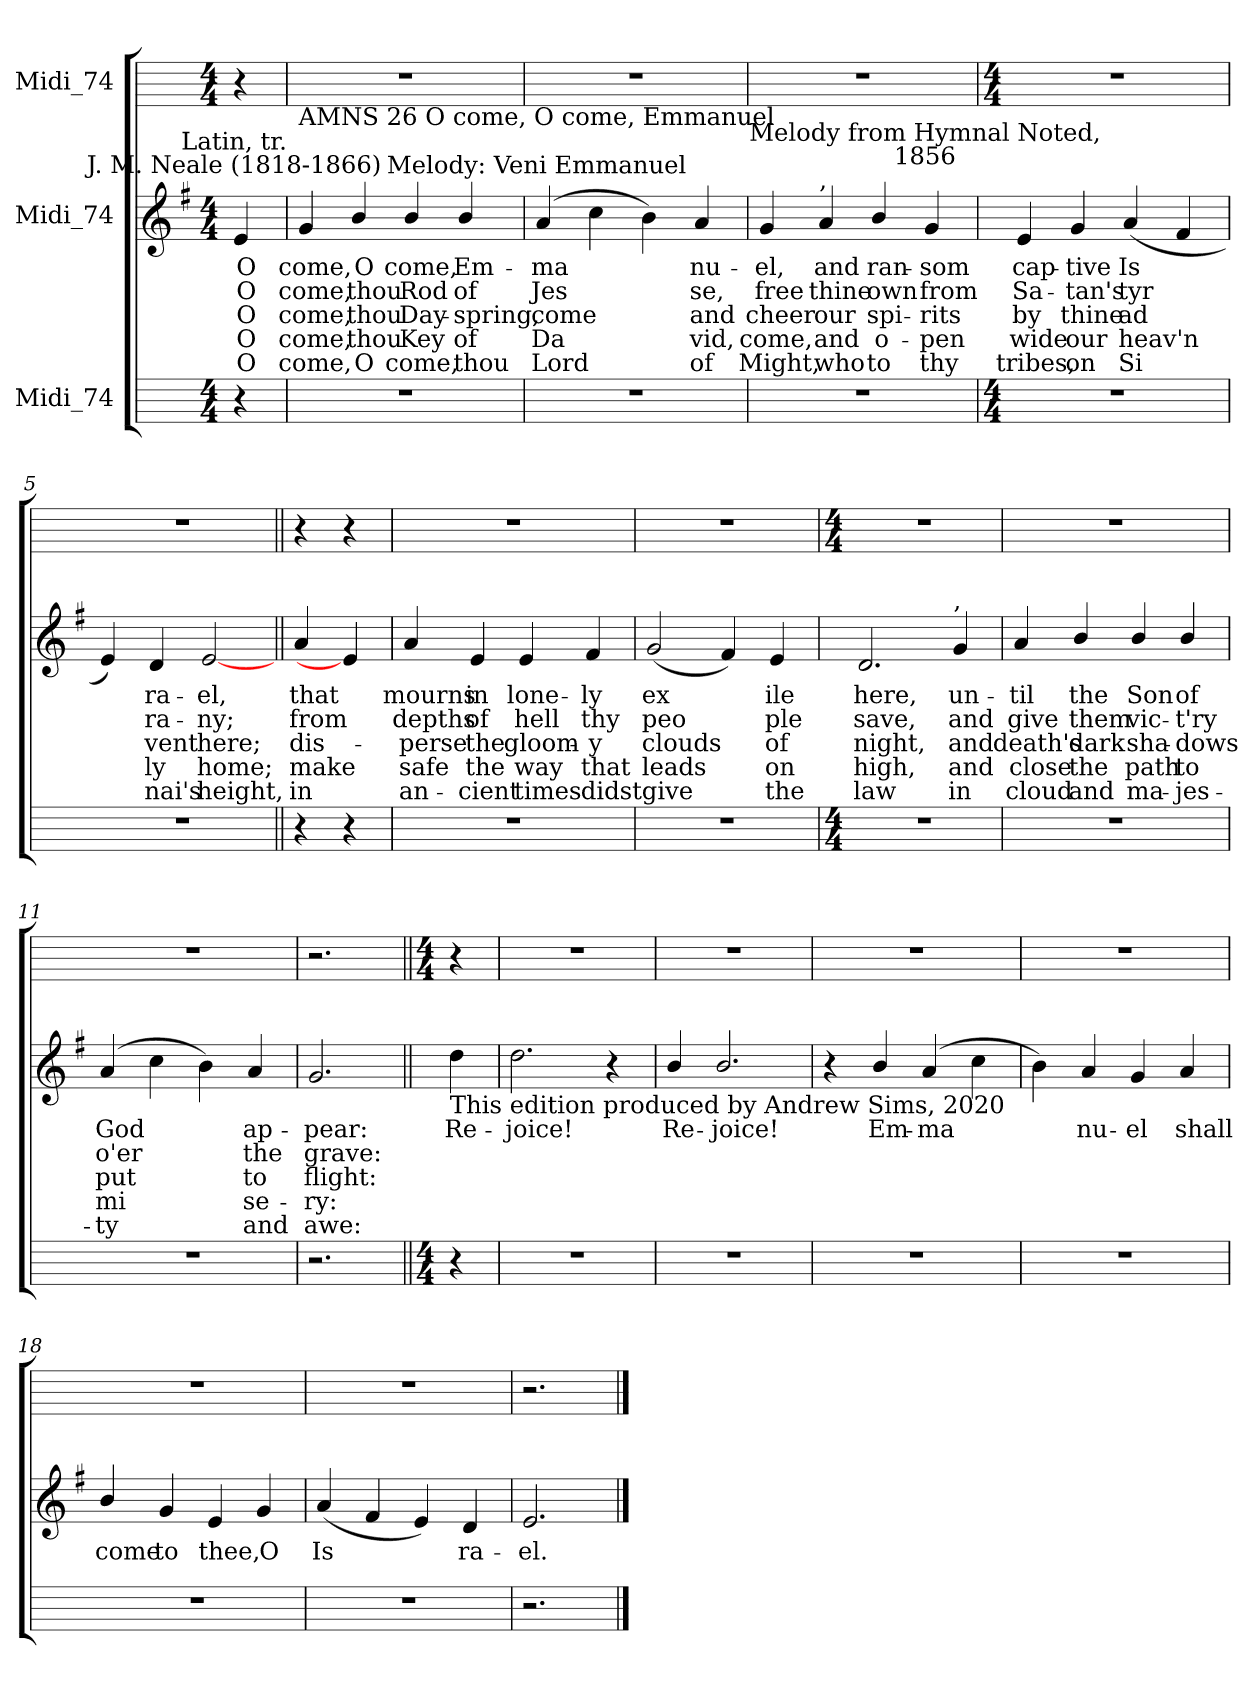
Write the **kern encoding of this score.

**kern	**kern	**text	**text	**text	**text	**text	**kern
*part3	*part2	*part2	*part2	*part2	*part2	*part2	*part1
*staff3	*staff2	*staff2	*staff2	*staff2	*staff2	*staff2	*staff1
*I"Midi_74	*I"Midi_74	*	*	*	*	*	*I"Midi_74
*	*clefG2	*	*	*	*	*	*
*	*k[f#]	*	*	*	*	*	*
*	*G:	*	*	*	*	*	*
*M4/4	*M4/4	*	*	*	*	*	*M4/4
=	=	=	=	=	=	=	=
!	!LO:TX:a:cj:t=Latin, tr.\nJ. M. Neale (1818-1866)	!	!	!	!	!	!
!	!	!LO:LY:b	!LO:LY:b	!LO:LY:b	!LO:LY:b	!LO:LY:b	!
4r	4e	O	O	O	O	O	4r
=1	=1	=1	=1	=1	=1	=1	=1
!	!	!LO:LY:b	!LO:LY:b	!LO:LY:b	!LO:LY:b	!LO:LY:b	!
1r	4g	come,	come,	come,	come,	come,	1r
!	!	!LO:LY:b	!LO:LY:b	!LO:LY:b	!LO:LY:b	!LO:LY:b	!
.	4b/	O	thou	thou	thou	O	.
!	!	!LO:LY:b	!LO:LY:b	!LO:LY:b	!LO:LY:b	!LO:LY:b	!
.	4b/	come,	Rod	Day-	-Key	come,	.
!	!	!LO:LY:b	!LO:LY:b	!LO:LY:b	!LO:LY:b	!LO:LY:b	!
.	4b/	Em-	-of	spring,	of	thou	.
=2	=2	=2	=2	=2	=2	=2	=2
!	!LO:TX:a:cj:t=AMNS 26 O come, O come, Emmanuel	!	!	!	!	!	!
!	!LO:TX:a:cj:t=Melody&colon;  Veni Emmanuel	!	!	!	!	!	!
!	!	!LO:LY:b	!LO:LY:b	!LO:LY:b	!LO:LY:b	!LO:LY:b	!
1r	(>4a	ma	Jes	come	Da	Lord	1r
.	4cc	.	.	.	.	.	.
.	4b)	.	.	.	.	.	.
!	!	!LO:LY:b	!LO:LY:b	!LO:LY:b	!LO:LY:b	!LO:LY:b	!
.	4a	nu-	-se,	and	vid,	of	.
=3	=3	=3	=3	=3	=3	=3	=3
!	!	!LO:LY:b	!LO:LY:b	!LO:LY:b	!LO:LY:b	!LO:LY:b	!
1r	4g	el,	free	cheer	come,	Might,	1r
!	!LO:TX:a:t=,	!	!	!	!	!	!
!	!	!LO:LY:b	!LO:LY:b	!LO:LY:b	!LO:LY:b	!LO:LY:b	!
.	4a	and	thine	our	and	who	.
!	!	!LO:LY:b	!LO:LY:b	!LO:LY:b	!LO:LY:b	!LO:LY:b	!
.	4b/	ran-	-own	spi-	-o-	-to	.
!	!LO:TX:a:cj:t=Melody from Hymnal Noted,\n1856	!	!	!	!	!	!
!	!	!LO:LY:b	!LO:LY:b	!LO:LY:b	!LO:LY:b	!LO:LY:b	!
.	4g/	som	from	rits	pen	thy	.
!!LO:LB:g=z
=4	=4	=4	=4	=4	=4	=4	=4
*M4/4	*	*	*	*	*	*	*M4/4
!	!	!LO:LY:b	!LO:LY:b	!LO:LY:b	!LO:LY:b	!LO:LY:b	!
1r	4e/	cap-	-Sa-	-by	wide	tribes,	1r
!	!	!LO:LY:b	!LO:LY:b	!LO:LY:b	!LO:LY:b	!LO:LY:b	!
.	4g/	tive	tan's	thine	our	on	.
!	!	!LO:LY:b	!LO:LY:b	!LO:LY:b	!LO:LY:b	!LO:LY:b	!
.	(<4a/	Is	tyr	ad	heav'n	Si	.
.	4f#/	.	.	.	.	.	.
=5	=5	=5	=5	=5	=5	=5	=5
1r	4e/)	.	.	.	.	.	1r
!	!	!LO:LY:b	!LO:LY:b	!LO:LY:b	!LO:LY:b	!LO:LY:b	!
.	4d/	ra-	-ra-	-vent	ly	nai's	.
!	!	!LO:LY:b	!LO:LY:b	!LO:LY:b	!LO:LY:b	!LO:LY:b	!
.	[2e/	el,	ny;	here;	home;	height,	.
=6||	=6||	=6||	=6||	=6||	=6||	=6||	=6||
!	!	!LO:LY:b	!LO:LY:b	!LO:LY:b	!LO:LY:b	!LO:LY:b	!
4r	4a/	that	from	dis-	-make	in	4r
4r	4e/]	.	.	.	.	.	4r
=7	=7	=7	=7	=7	=7	=7	=7
!	!	!LO:LY:b	!LO:LY:b	!LO:LY:b	!LO:LY:b	!LO:LY:b	!
1r	4a/	mourns	depths	perse	safe	an-	1r
!	!	!LO:LY:b	!LO:LY:b	!LO:LY:b	!LO:LY:b	!LO:LY:b	!
.	4e/	-in	of	the	the	cient	.
!	!	!LO:LY:b	!LO:LY:b	!LO:LY:b	!LO:LY:b	!LO:LY:b	!
.	4e/	lone-	-hell	gloom-	-way	times	.
!	!	!LO:LY:b	!LO:LY:b	!LO:LY:b	!LO:LY:b	!LO:LY:b	!
.	4f#/	ly	thy	y	that	didst	.
=8	=8	=8	=8	=8	=8	=8	=8
!	!	!LO:LY:b	!LO:LY:b	!LO:LY:b	!LO:LY:b	!LO:LY:b	!
1r	(<2g/	ex	peo	clouds	leads	give	1r
.	4f#/)	.	.	.	.	.	.
!	!	!LO:LY:b	!LO:LY:b	!LO:LY:b	!LO:LY:b	!LO:LY:b	!
.	4e/	ile	ple	of	on	the	.
!!LO:LB:g=z
=9	=9	=9	=9	=9	=9	=9	=9
*M4/4	*	*	*	*	*	*	*M4/4
!	!	!LO:LY:b	!LO:LY:b	!LO:LY:b	!LO:LY:b	!LO:LY:b	!
1r	2.d/	here,	save,	night,	high,	law	1r
!	!LO:TX:a:t=,	!	!	!	!	!	!
!	!	!LO:LY:b	!LO:LY:b	!LO:LY:b	!LO:LY:b	!LO:LY:b	!
.	4g/	un-	-and	and	and	in	.
=10	=10	=10	=10	=10	=10	=10	=10
!	!	!LO:LY:b	!LO:LY:b	!LO:LY:b	!LO:LY:b	!LO:LY:b	!
1r	4a/	til	give	death's	close	cloud	1r
!	!	!LO:LY:b	!LO:LY:b	!LO:LY:b	!LO:LY:b	!LO:LY:b	!
.	4b/	the	them	dark	the	and	.
!	!	!LO:LY:b	!LO:LY:b	!LO:LY:b	!LO:LY:b	!LO:LY:b	!
.	4b/	Son	vic-	-sha-	-path	ma-	.
!	!	!LO:LY:b	!LO:LY:b	!LO:LY:b	!LO:LY:b	!LO:LY:b	!
.	4b/	-of	t'ry	dows	to	jes-	.
=11	=11	=11	=11	=11	=11	=11	=11
!	!	!LO:LY:b	!LO:LY:b	!LO:LY:b	!LO:LY:b	!LO:LY:b	!
1r	(>4a/	-God	o'er	put	mi	ty	1r
.	4cc	.	.	.	.	.	.
.	4b)	.	.	.	.	.	.
!	!	!LO:LY:b	!LO:LY:b	!LO:LY:b	!LO:LY:b	!LO:LY:b	!
.	4a	ap-	-the	to	se-	-and	.
=12	=12	=12	=12	=12	=12	=12	=12
!	!	!LO:LY:b	!LO:LY:b	!LO:LY:b	!LO:LY:b	!LO:LY:b	!
2.r	2.g	pear:	grave:	flight:	ry:	awe:	2.r
!!LO:LB:g=z
=13||	=13||	=13||	=13||	=13||	=13||	=13||	=13||
*M4/4	*	*	*	*	*	*	*M4/4
!	!LO:TX:b:t=This edition produced by Andrew Sims, 2020	!	!	!	!	!	!
!	!	!LO:LY:b	!	!	!	!	!
4r	4dd	Re-	.	.	.	.	4r
=14	=14	=14	=14	=14	=14	=14	=14
!	!	!LO:LY:b	!	!	!	!	!
1r	2.dd	-joice!	.	.	.	.	1r
.	4r	.	.	.	.	.	.
=15	=15	=15	=15	=15	=15	=15	=15
!	!	!LO:LY:b	!	!	!	!	!
1r	4b/	Re-	.	.	.	.	1r
!	!	!LO:LY:b	!	!	!	!	!
.	2.b/	-joice!	.	.	.	.	.
=16	=16	=16	=16	=16	=16	=16	=16
1r	4r	.	.	.	.	.	1r
!	!	!LO:LY:b	!	!	!	!	!
.	4b/	Em-	.	.	.	.	.
!	!	!LO:LY:b	!	!	!	!	!
.	(>4a	-ma	.	.	.	.	.
.	4cc	.	.	.	.	.	.
=17	=17	=17	=17	=17	=17	=17	=17
1r	4b)	.	.	.	.	.	1r
!	!	!LO:LY:b	!	!	!	!	!
.	4a	nu-	.	.	.	.	.
!	!	!LO:LY:b	!	!	!	!	!
.	4g	-el	.	.	.	.	.
!	!	!LO:LY:b	!	!	!	!	!
.	4a	shall	.	.	.	.	.
=18	=18	=18	=18	=18	=18	=18	=18
!	!	!LO:LY:b	!	!	!	!	!
1r	4b/	come	.	.	.	.	1r
!	!	!LO:LY:b	!	!	!	!	!
.	4g	to	.	.	.	.	.
!	!	!LO:LY:b	!	!	!	!	!
.	4e	thee,	.	.	.	.	.
!	!	!LO:LY:b	!	!	!	!	!
.	4g	O	.	.	.	.	.
=19	=19	=19	=19	=19	=19	=19	=19
!	!	!LO:LY:b	!	!	!	!	!
1r	(<4a	Is	.	.	.	.	1r
.	4f#	.	.	.	.	.	.
.	4e)	.	.	.	.	.	.
!	!	!LO:LY:b	!	!	!	!	!
.	4d	ra-	.	.	.	.	.
=20	=20	=20	=20	=20	=20	=20	=20
!	!	!LO:LY:b	!	!	!	!	!
2.r	2.e	-el.	.	.	.	.	2.r
==	==	==	==	==	==	==	==
*-	*-	*-	*-	*-	*-	*-	*-
